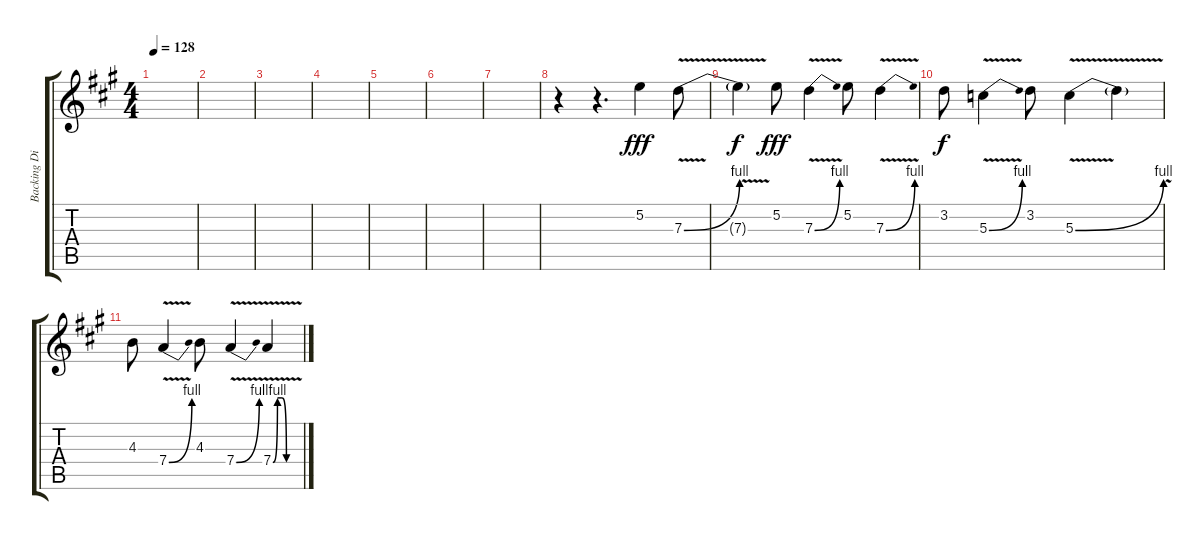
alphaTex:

\track ("Backing Dist. Guitar" "Backing Di") {instrument overdrivenguitar}
\staff {score tabs}
\tuning (E4 B3 G3 D3 A2 E2) {hide}
\ts (4 4)
\tempo 128
\clef g2
\ks a
|
|
|
|
|
|
|
r.4 r.4{d} 5.2.4{dy fff} 7.3{be (bend 0 0 60 4) v}.8 |
7.3{v t}.4{dy f} 5.2.8{dy fff} 7.3{be (bend 0 0 60 4) v}.4 5.2.8 7.3{be (bend 0 0 60 4) v}.4 |
3.2.8{dy f} 5.3{be (bend 0 0 60 4) v}.4 3.2.8 5.3{be (bend 0 0 60 4) v}.4 5.3{v t}.4 |
4.3.8 7.4{be (bend 0 0 60 4) v}.4 4.3.8 7.4{be (bend 0 0 60 4) v}.4 7.4{be (custom 0 0 10 4 20 4 30 0 60 0) v}.4
